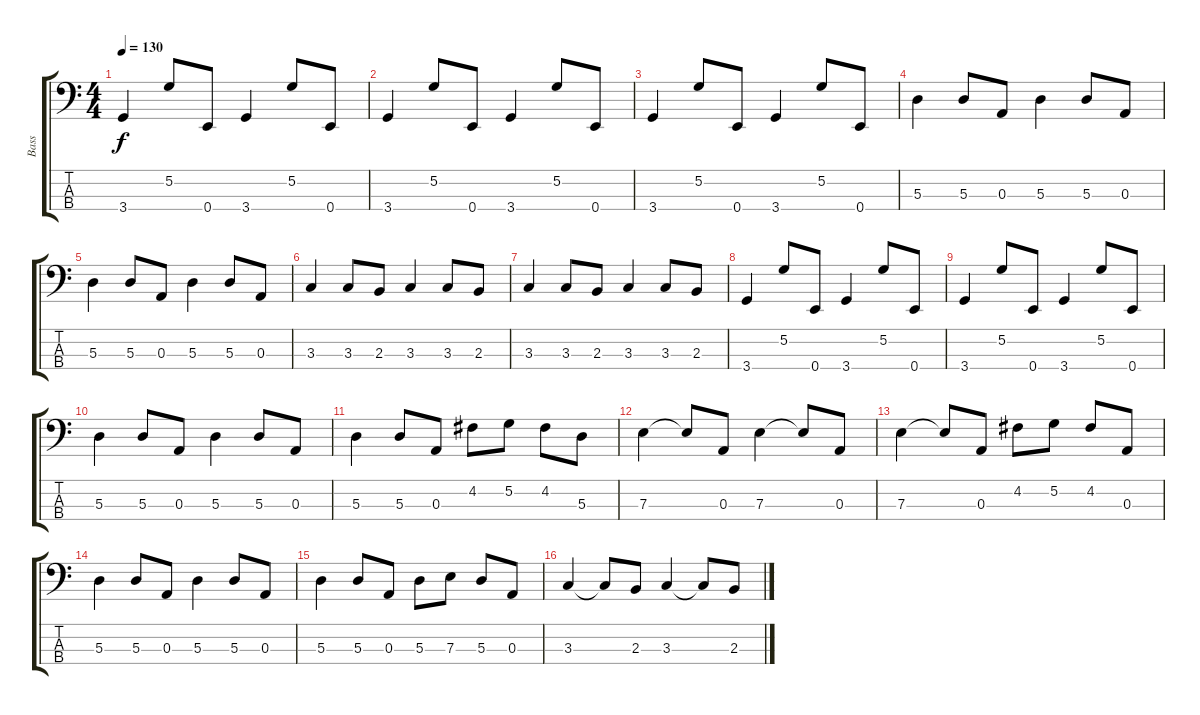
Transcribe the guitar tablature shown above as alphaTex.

\track ("Bass" "Bass") {instrument electricbassfinger}
\staff {score tabs}
\tuning (G2 D2 A1 E1) {hide}
\ts (4 4)
\tempo 130
\clef f4
\ks c
3.4.4{dy f} 5.2.8 0.4.8 3.4.4 5.2.8 0.4.8 |
3.4.4 5.2.8 0.4.8 3.4.4 5.2.8 0.4.8 |
3.4.4 5.2.8 0.4.8 3.4.4 5.2.8 0.4.8 |
5.3.4 5.3.8 0.3.8 5.3.4 5.3.8 0.3.8 |
5.3.4 5.3.8 0.3.8 5.3.4 5.3.8 0.3.8 |
3.3.4 3.3.8 2.3.8 3.3.4 3.3.8 2.3.8 |
3.3.4 3.3.8 2.3.8 3.3.4 3.3.8 2.3.8 |
3.4.4 5.2.8 0.4.8 3.4.4 5.2.8 0.4.8 |
3.4.4 5.2.8 0.4.8 3.4.4 5.2.8 0.4.8 |
5.3.4 5.3.8 0.3.8 5.3.4 5.3.8 0.3.8 |
5.3.4 5.3.8 0.3.8 4.2.8 5.2.8 4.2.8 5.3.8 |
7.3.4 7.3{t}.8 0.3.8 7.3.4 7.3{t}.8 0.3.8 |
7.3.4 7.3{t}.8 0.3.8 4.2.8 5.2.8 4.2.8 0.3.8 |
5.3.4 5.3.8 0.3.8 5.3.4 5.3.8 0.3.8 |
5.3.4 5.3.8 0.3.8 5.3.8 7.3.8 5.3.8 0.3.8 |
3.3.4 3.3{t}.8 2.3.8 3.3.4 3.3{t}.8 2.3.8
